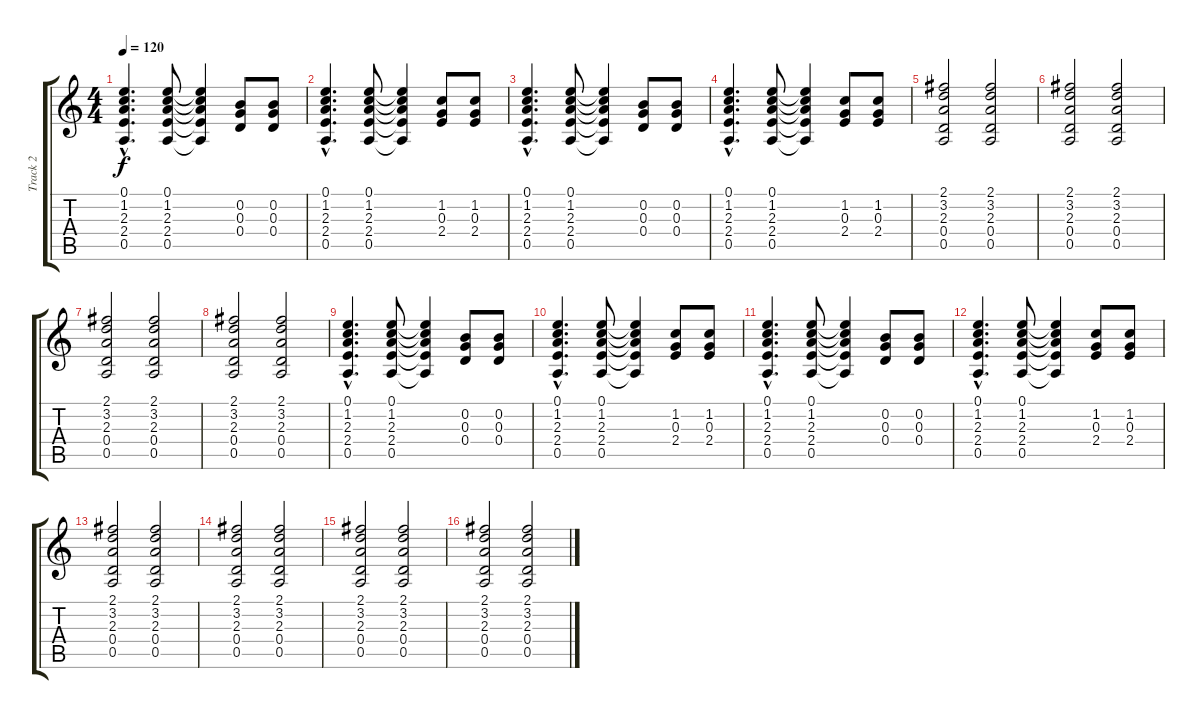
\track ("Track 2" "Track 2") {instrument acousticguitarnylon}
\staff {score tabs}
\tuning (E4 B3 G3 D3 A2 E2) {hide}
\ts (4 4)
\tempo 120
\clef g2
\ks c
(0.1{hac} 1.2{hac} 2.3{hac} 2.4{hac} 0.5{hac}).4{d dy f} (0.1 1.2 2.3 2.4 0.5).8 (0.1{t} 1.2{t} 2.3{t} 2.4{t} 0.5{t}).4 (0.2 0.3 0.4).8 (0.2 0.3 0.4).8 |
(0.1{hac} 1.2{hac} 2.3{hac} 2.4{hac} 0.5{hac}).4{d} (0.1 1.2 2.3 2.4 0.5).8 (0.1{t} 1.2{t} 2.3{t} 2.4{t} 0.5{t}).4 (1.2 0.3 2.4).8 (1.2 0.3 2.4).8 |
(0.1{hac} 1.2{hac} 2.3{hac} 2.4{hac} 0.5{hac}).4{d} (0.1 1.2 2.3 2.4 0.5).8 (0.1{t} 1.2{t} 2.3{t} 2.4{t} 0.5{t}).4 (0.2 0.3 0.4).8 (0.2 0.3 0.4).8 |
(0.1{hac} 1.2{hac} 2.3{hac} 2.4{hac} 0.5{hac}).4{d} (0.1 1.2 2.3 2.4 0.5).8 (0.1{t} 1.2{t} 2.3{t} 2.4{t} 0.5{t}).4 (1.2 0.3 2.4).8 (1.2 0.3 2.4).8 |
(2.1 3.2 2.3 0.4 0.5).2 (2.1 3.2 2.3 0.4 0.5).2 |
(2.1 3.2 2.3 0.4 0.5).2 (2.1 3.2 2.3 0.4 0.5).2 |
(2.1 3.2 2.3 0.4 0.5).2 (2.1 3.2 2.3 0.4 0.5).2 |
(2.1 3.2 2.3 0.4 0.5).2 (2.1 3.2 2.3 0.4 0.5).2 |
(0.1{hac} 1.2{hac} 2.3{hac} 2.4{hac} 0.5{hac}).4{d} (0.1 1.2 2.3 2.4 0.5).8 (0.1{t} 1.2{t} 2.3{t} 2.4{t} 0.5{t}).4 (0.2 0.3 0.4).8 (0.2 0.3 0.4).8 |
(0.1{hac} 1.2{hac} 2.3{hac} 2.4{hac} 0.5{hac}).4{d} (0.1 1.2 2.3 2.4 0.5).8 (0.1{t} 1.2{t} 2.3{t} 2.4{t} 0.5{t}).4 (1.2 0.3 2.4).8 (1.2 0.3 2.4).8 |
(0.1{hac} 1.2{hac} 2.3{hac} 2.4{hac} 0.5{hac}).4{d} (0.1 1.2 2.3 2.4 0.5).8 (0.1{t} 1.2{t} 2.3{t} 2.4{t} 0.5{t}).4 (0.2 0.3 0.4).8 (0.2 0.3 0.4).8 |
(0.1{hac} 1.2{hac} 2.3{hac} 2.4{hac} 0.5{hac}).4{d} (0.1 1.2 2.3 2.4 0.5).8 (0.1{t} 1.2{t} 2.3{t} 2.4{t} 0.5{t}).4 (1.2 0.3 2.4).8 (1.2 0.3 2.4).8 |
(2.1 3.2 2.3 0.4 0.5).2 (2.1 3.2 2.3 0.4 0.5).2 |
(2.1 3.2 2.3 0.4 0.5).2 (2.1 3.2 2.3 0.4 0.5).2 |
(2.1 3.2 2.3 0.4 0.5).2 (2.1 3.2 2.3 0.4 0.5).2 |
(2.1 3.2 2.3 0.4 0.5).2 (2.1 3.2 2.3 0.4 0.5).2
